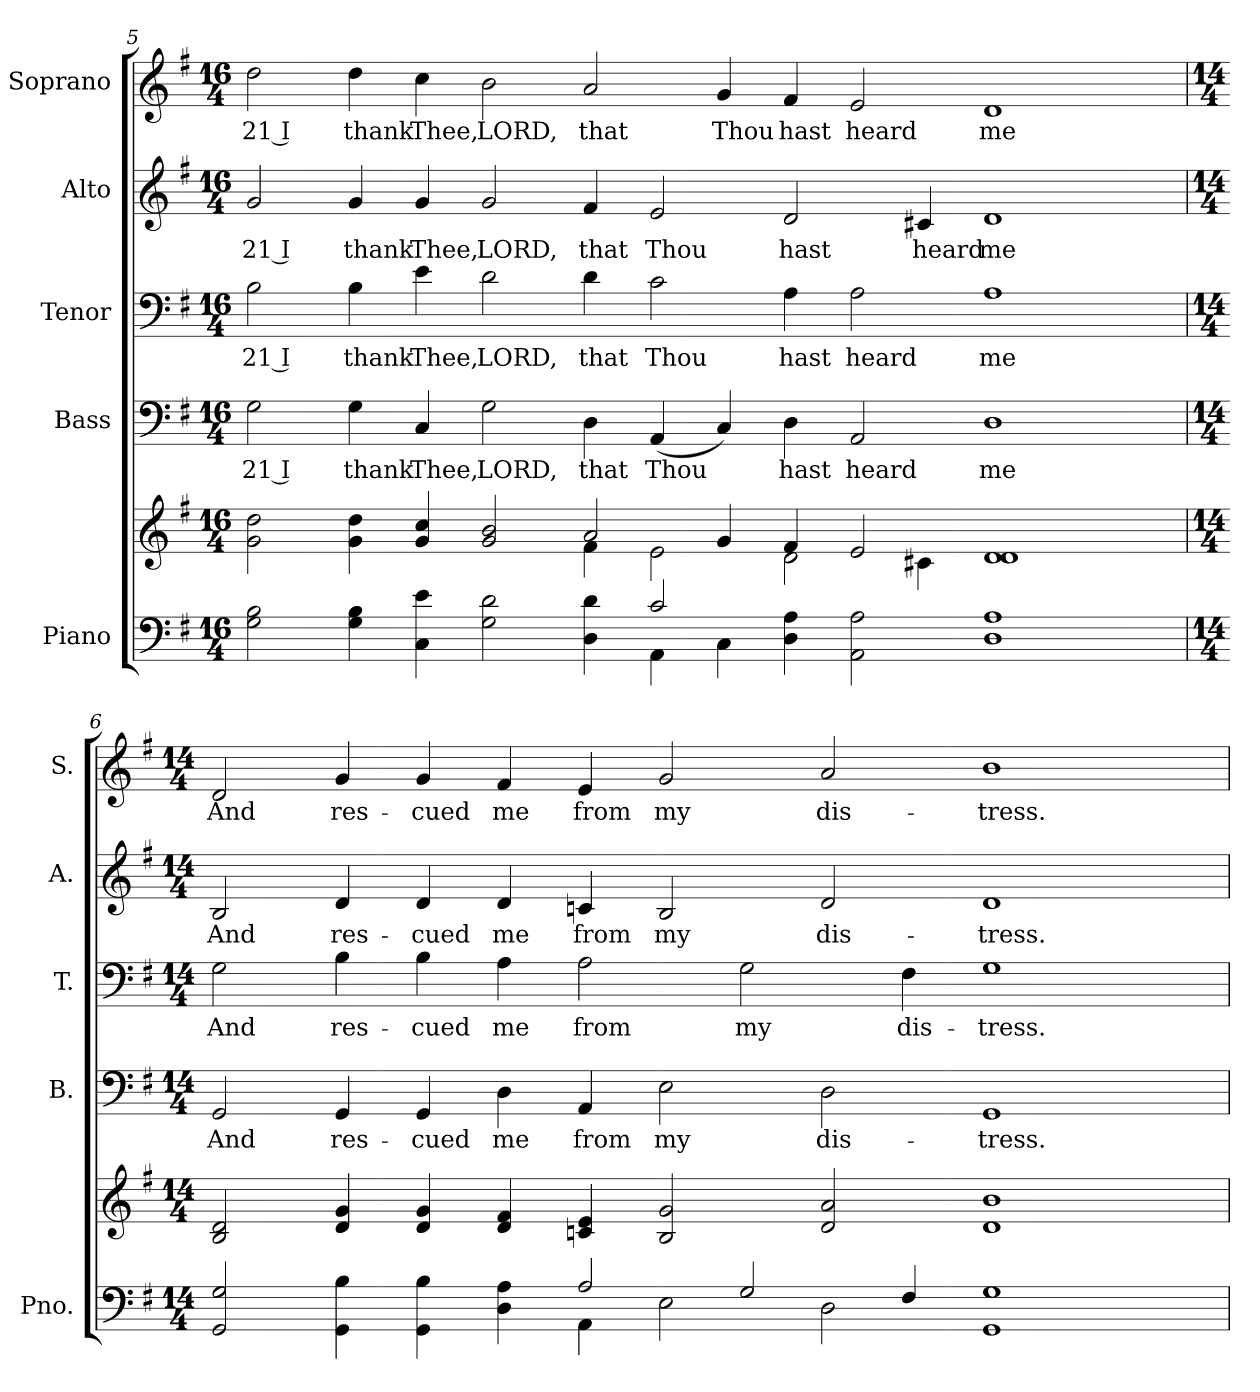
**kern	**kern	**kern	**text	**kern	**text	**kern	**text	**kern	**text
*part5	*part5	*part4	*part4	*part3	*part3	*part2	*part2	*part1	*part1
*staff6	*staff5	*staff4	*staff4	*staff3	*staff3	*staff2	*staff2	*staff1	*staff1
*I"Piano	*	*I"Bass	*	*I"Tenor	*	*I"Alto	*	*I"Soprano	*
*I'Pno.	*	*I'B.	*	*I'T.	*	*I'A.	*	*I'S.	*
!!LO:PB:g=z
*clefF4	*clefG2	*clefF4	*	*clefF4	*	*clefG2	*	*clefG2	*
*k[f#]	*k[f#]	*k[f#]	*	*k[f#]	*	*k[f#]	*	*k[f#]	*
*G:	*G:	*G:	*	*G:	*	*G:	*	*G:	*
*M16/4	*M16/4	*M16/4	*	*M16/4	*	*M16/4	*	*M16/4	*
=5	=5	=5	=5	=5	=5	=5	=5	=5	=5
*^	*^	*	*	*	*	*	*	*	*
!	!	!	!	!	!LO:LY:b:color=#000000	!	!	!	!	!	!
!	!	!	!	!	!	!	!LO:LY:b:color=#000000	!	!	!	!
!	!	!	!	!	!	!	!	!	!LO:LY:b:color=#000000	!	!
!	!	!	!	!	!	!	!	!	!	!	!LO:LY:b:color=#000000
2Gi\ 2Bi	1ryy	2gi\ 2ddi	1ryy	2Gi\	21 I	2Bi\	21 I	2gi/	21 I	2ddi\	21 I
!	!	!	!	!	!LO:LY:b:color=#000000	!	!	!	!	!	!
!	!	!	!	!	!	!	!LO:LY:b:color=#000000	!	!	!	!
!	!	!	!	!	!	!	!	!	!LO:LY:b:color=#000000	!	!
!	!	!	!	!	!	!	!	!	!	!	!LO:LY:b:color=#000000
4Gi\ 4Bi	.	4gi\ 4ddi	.	4Gi\	thank	4Bi\	thank	4gi/	thank	4ddi\	thank
!	!	!	!	!	!LO:LY:b:color=#000000	!	!	!	!	!	!
!	!	!	!	!	!	!	!LO:LY:b:color=#000000	!	!	!	!
!	!	!	!	!	!	!	!	!	!LO:LY:b:color=#000000	!	!
!	!	!	!	!	!	!	!	!	!	!	!LO:LY:b:color=#000000
4Ci\ 4ei	.	4gi/ 4cci	.	4Ci/	Thee,	4ei\	Thee,	4gi/	Thee,	4cci\	Thee,
!	!	!	!	!	!LO:LY:b:color=#000000	!	!	!	!	!	!
!	!	!	!	!	!	!	!LO:LY:b:color=#000000	!	!	!	!
!	!	!	!	!	!	!	!	!	!LO:LY:b:color=#000000	!	!
!	!	!	!	!	!	!	!	!	!	!	!LO:LY:b:color=#000000
2Gi\ 2di	2ryy	2gi/ 2bi	2ryy	2Gi\	LORD,	2di\	LORD,	2gi/	LORD,	2bi\	LORD,
!	!	!	!	!	!LO:LY:b:color=#000000	!	!	!	!	!	!
!	!	!	!	!	!	!	!LO:LY:b:color=#000000	!	!	!	!
!	!	!	!	!	!	!	!	!	!LO:LY:b:color=#000000	!	!
!	!	!	!	!	!	!	!	!	!	!	!LO:LY:b:color=#000000
4Di\ 4di	4ryy	2ai/	4f#i\	4Di\	that	4di\	that	4f#i/	that	2ai/	that
!	!	!	!	!	!LO:LY:b:color=#000000	!	!	!	!	!	!
!	!	!	!	!	!	!	!LO:LY:b:color=#000000	!	!	!	!
!	!	!	!	!	!	!	!	!	!LO:LY:b:color=#000000	!	!
2ci/	4AAi\	.	2ei\	(4AAi/	Thou	2ci\	Thou	2ei/	Thou	.	.
!	!	!	!	!	!	!	!	!	!	!	!LO:LY:b:color=#000000
.	4Ci\	4gi/	.	4Ci/)	.	.	.	.	.	4gi/	Thou
!	!	!	!	!	!LO:LY:b:color=#000000	!	!	!	!	!	!
!	!	!	!	!	!	!	!LO:LY:b:color=#000000	!	!	!	!
!	!	!	!	!	!	!	!	!	!LO:LY:b:color=#000000	!	!
!	!	!	!	!	!	!	!	!	!	!	!LO:LY:b:color=#000000
4Di\ 4Ai	4ryy	4f#i/	2di\	4Di\	hast	4Ai\	hast	2di/	hast	4f#i/	hast
!	!	!	!	!	!LO:LY:b:color=#000000	!	!	!	!	!	!
!	!	!	!	!	!	!	!LO:LY:b:color=#000000	!	!	!	!
!	!	!	!	!	!	!	!	!	!	!	!LO:LY:b:color=#000000
2AAi\ 2Ai	2ryy	2ei/	.	2AAi/	heard	2Ai\	heard	.	.	2ei/	heard
!	!	!	!	!	!	!	!	!	!LO:LY:b:color=#000000	!	!
.	.	.	4c#Xi\	.	.	.	.	4c#Xi/	heard	.	.
!	!	!	!	!	!LO:LY:b:color=#000000	!	!	!	!	!	!
!	!	!	!	!	!	!	!LO:LY:b:color=#000000	!	!	!	!
!	!	!	!	!	!	!	!	!	!LO:LY:b:color=#000000	!	!
!	!	!	!	!	!	!	!	!	!	!	!LO:LY:b:color=#000000
1Di 1Ai	2ryy	1di 1di	2ryy	1Di	me	1Ai	me	1di	me	1di	me
.	2ryy	.	2ryy	.	.	.	.	.	.	.	.
*	*	*v	*v	*	*	*	*	*	*	*	*
!!LO:PB:g=z
=6	=6	=6	=6	=6	=6	=6	=6	=6	=6	=6
*M14/4	*	*M14/4	*M14/4	*	*M14/4	*	*M14/4	*	*M14/4	*
*	*	*^	*	*	*	*	*	*	*	*
!	!	!	!	!	!LO:LY:b:color=#000000	!	!	!	!	!	!
*	*	*v	*v	*	*	*	*	*	*	*	*
*	*	*^	*	*	*	*	*	*	*	*
!	!	!	!	!	!	!	!LO:LY:b:color=#000000	!	!	!	!
*	*	*v	*v	*	*	*	*	*	*	*	*
*	*	*^	*	*	*	*	*	*	*	*
!	!	!	!	!	!	!	!	!	!LO:LY:b:color=#000000	!	!
*	*	*v	*v	*	*	*	*	*	*	*	*
*	*	*^	*	*	*	*	*	*	*	*
!	!	!	!	!	!	!	!	!	!	!	!LO:LY:b:color=#000000
*	*	*v	*v	*	*	*	*	*	*	*	*
2GGi/ 2Gi	1ryy	2Bi/ 2di	2GGi/	And	2Gi\	And	2Bi/	And	2di/	And
!	!	!	!	!LO:LY:b:color=#000000	!	!	!	!	!	!
!	!	!	!	!	!	!LO:LY:b:color=#000000	!	!	!	!
!	!	!	!	!	!	!	!	!LO:LY:b:color=#000000	!	!
!	!	!	!	!	!	!	!	!	!	!LO:LY:b:color=#000000
4GGi\ 4Bi	.	4di/ 4gi	4GGi/	res-	4Bi\	res-	4di/	res-	4gi/	res-
!	!	!	!	!LO:LY:b:color=#000000	!	!	!	!	!	!
!	!	!	!	!	!	!LO:LY:b:color=#000000	!	!	!	!
!	!	!	!	!	!	!	!	!LO:LY:b:color=#000000	!	!
!	!	!	!	!	!	!	!	!	!	!LO:LY:b:color=#000000
4GGi\ 4Bi	.	4di/ 4gi	4GGi/	-cued	4Bi\	-cued	4di/	-cued	4gi/	-cued
!	!	!	!	!LO:LY:b:color=#000000	!	!	!	!	!	!
!	!	!	!	!	!	!LO:LY:b:color=#000000	!	!	!	!
!	!	!	!	!	!	!	!	!LO:LY:b:color=#000000	!	!
!	!	!	!	!	!	!	!	!	!	!LO:LY:b:color=#000000
4Di\ 4Ai	4ryy	4di/ 4f#i	4Di\	me	4Ai\	me	4di/	me	4f#i/	me
!	!	!	!	!LO:LY:b:color=#000000	!	!	!	!	!	!
!	!	!	!	!	!	!LO:LY:b:color=#000000	!	!	!	!
!	!	!	!	!	!	!	!	!LO:LY:b:color=#000000	!	!
!	!	!	!	!	!	!	!	!	!	!LO:LY:b:color=#000000
2Ai/	4AAi\	4cni/ 4ei	4AAi/	from	2Ai\	from	4cni/	from	4ei/	from
!	!	!	!	!LO:LY:b:color=#000000	!	!	!	!	!	!
!	!	!	!	!	!	!	!	!LO:LY:b:color=#000000	!	!
!	!	!	!	!	!	!	!	!	!	!LO:LY:b:color=#000000
.	2Ei\	2Bi/ 2gi	2Ei\	my	.	.	2Bi/	my	2gi/	my
!	!	!	!	!	!	!LO:LY:b:color=#000000	!	!	!	!
2Gi/	.	.	.	.	2Gi\	my	.	.	.	.
!	!	!	!	!LO:LY:b:color=#000000	!	!	!	!	!	!
!	!	!	!	!	!	!	!	!LO:LY:b:color=#000000	!	!
!	!	!	!	!	!	!	!	!	!	!LO:LY:b:color=#000000
.	2Di\	2di/ 2ai	2Di\	dis-	.	.	2di/	dis-	2ai/	dis-
!	!	!	!	!	!	!LO:LY:b:color=#000000	!	!	!	!
4F#i/	.	.	.	.	4F#i\	dis-	.	.	.	.
!	!	!	!	!LO:LY:b:color=#000000	!	!	!	!	!	!
!	!	!	!	!	!	!LO:LY:b:color=#000000	!	!	!	!
!	!	!	!	!	!	!	!	!LO:LY:b:color=#000000	!	!
!	!	!	!	!	!	!	!	!	!	!LO:LY:b:color=#000000
1GGi 1Gi	2ryy	1di 1bi	1GGi	-tress.	1Gi	-tress.	1di	-tress.	1bi	-tress.
.	2ryy	.	.	.	.	.	.	.	.	.
*v	*v	*	*	*	*	*	*	*	*	*
=	=	=	=	=	=	=	=	=	=
*-	*-	*-	*-	*-	*-	*-	*-	*-	*-
